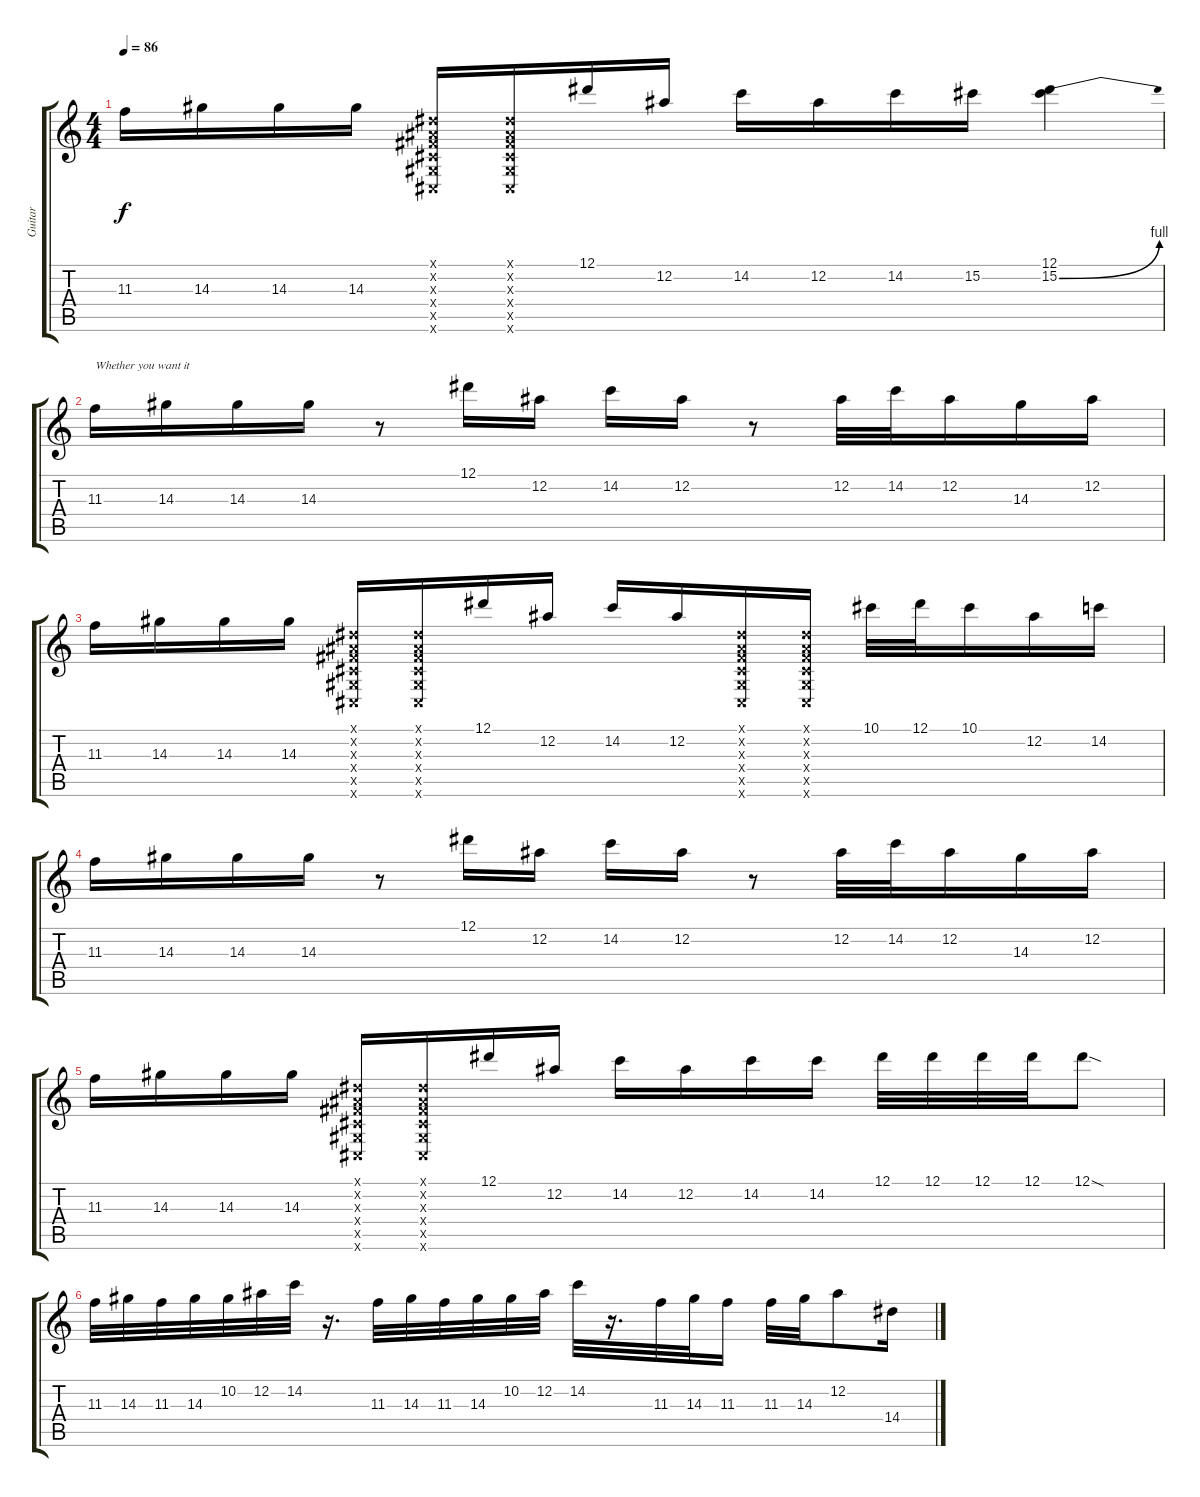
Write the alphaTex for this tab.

\track ("Guitar" "Guitar") {instrument overdrivenguitar}
\staff {score tabs}
\tuning (Eb4 Bb3 Gb3 Db3 Ab2 Db2) {hide}
\ts (4 4)
\tempo 86
\clef g2
\ks c
11.3.16{dy f} 14.3.16 14.3.16 14.3.16 (0.1{x} 0.2{x} 0.3{x} 0.4{x} 0.5{x} 0.6{x}).16 (0.1{x} 0.2{x} 0.3{x} 0.4{x} 0.5{x} 0.6{x}).16 12.1.16 12.2.16 14.2.16 12.2.16 14.2.16 15.2.16 (12.1 15.2{be (bend 0 0 60 4)}).4 |
11.3.16{txt "Whether you want it"} 14.3.16 14.3.16 14.3.16 r.8 12.1.16 12.2.16 14.2.16 12.2.16 r.8 12.2.32 14.2.32 12.2.16 14.3.16 12.2.16 |
11.3.16 14.3.16 14.3.16 14.3.16 (0.1{x} 0.2{x} 0.3{x} 0.4{x} 0.5{x} 0.6{x}).16 (0.1{x} 0.2{x} 0.3{x} 0.4{x} 0.5{x} 0.6{x}).16 12.1.16 12.2.16 14.2.16 12.2.16 (0.1{x} 0.2{x} 0.3{x} 0.4{x} 0.5{x} 0.6{x}).16 (0.1{x} 0.2{x} 0.3{x} 0.4{x} 0.5{x} 0.6{x}).16 10.1.32 12.1.32 10.1.16 12.2.16 14.2.16 |
11.3.16 14.3.16 14.3.16 14.3.16 r.8 12.1.16 12.2.16 14.2.16 12.2.16 r.8 12.2.32 14.2.32 12.2.16 14.3.16 12.2.16 |
11.3.16 14.3.16 14.3.16 14.3.16 (0.1{x} 0.2{x} 0.3{x} 0.4{x} 0.5{x} 0.6{x}).16 (0.1{x} 0.2{x} 0.3{x} 0.4{x} 0.5{x} 0.6{x}).16 12.1.16 12.2.16 14.2.16 12.2.16 14.2.16 14.2.16 12.1.32 12.1.32 12.1.32 12.1.32 12.1{sod}.8 |
11.3.32 14.3.32 11.3.32 14.3.32 10.2.32 12.2.32 14.2.32 r.16{d} 11.3.32 14.3.32 11.3.32 14.3.32 10.2.32 12.2.32 14.2.32 r.16{d} 11.3.32 14.3.32 11.3.16 11.3.32 14.3.32 12.2.8 14.4.16
